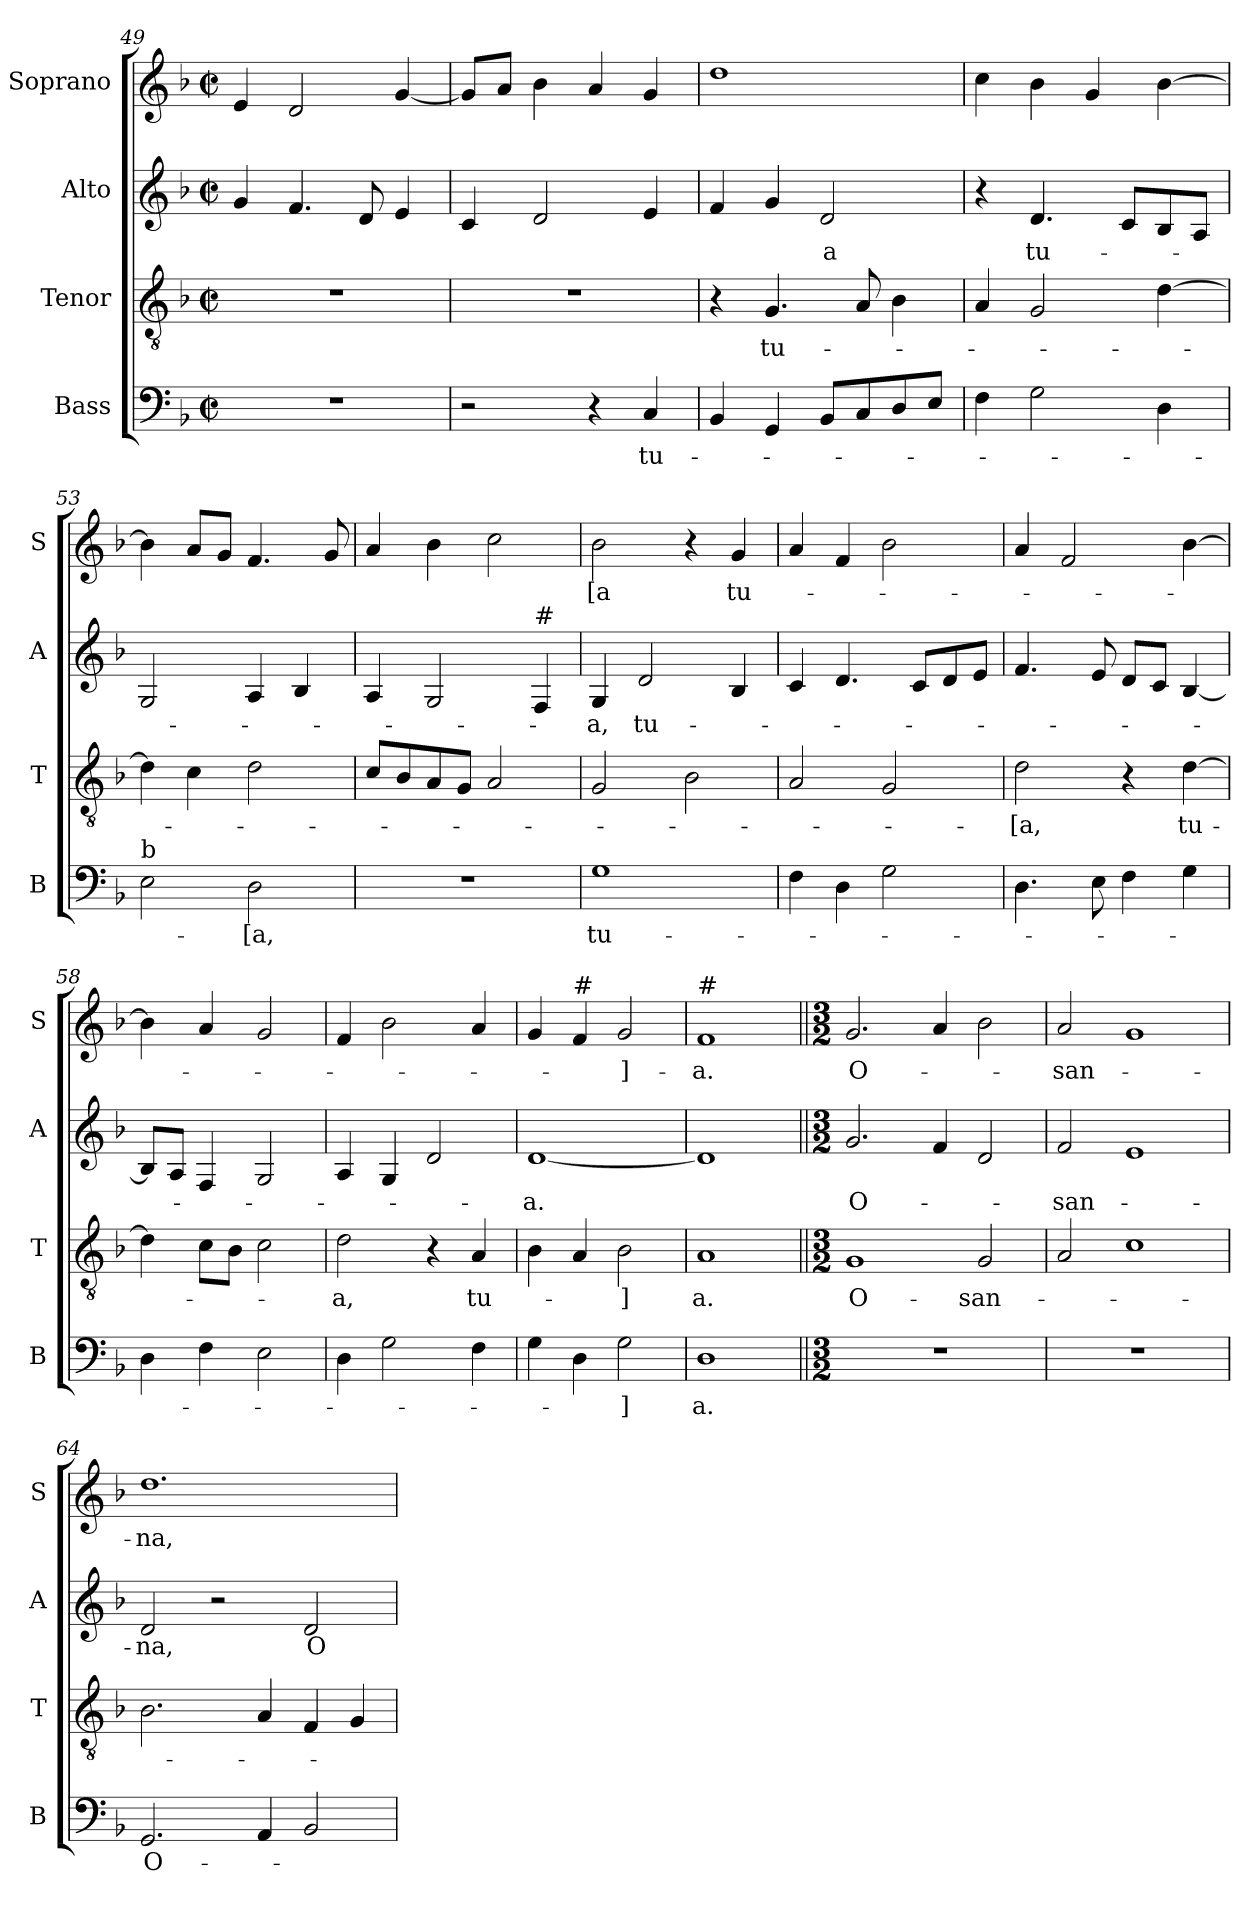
**kern	**text	**kern	**text	**kern	**text	**kern	**text
*part4	*part4	*part3	*part3	*part2	*part2	*part1	*part1
*staff4	*staff4	*staff3	*staff3	*staff2	*staff2	*staff1	*staff1
*I"Bass	*	*I"Tenor	*	*I"Alto	*	*I"Soprano	*
*I'B	*	*I'T	*	*I'A	*	*I'S	*
*clefF4	*	*clefGv2	*	*clefG2	*	*clefG2	*
*k[b-]	*	*k[b-]	*	*k[b-]	*	*k[b-]	*
*F:	*	*F:	*	*F:	*	*F:	*
*M2/2	*	*M2/2	*	*M2/2	*	*M2/2	*
*met(c|)	*	*met(c|)	*	*met(c|)	*	*met(c|)	*
=49	=49	=49	=49	=49	=49	=49	=49
1r	.	1r	.	4g/	.	4e/	.
.	.	.	.	4.f/	.	2d/	.
.	.	.	.	8d/	.	.	.
.	.	.	.	4e/	.	[4g/	.
!!LO:LB:g=z
=50	=50	=50	=50	=50	=50	=50	=50
2r	.	1r	.	4c/	.	8g/L]	.
.	.	.	.	.	.	8a/J	.
.	.	.	.	2d/	.	4b-\	.
4r	.	.	.	.	.	4a/	.
4C/	tu-	.	.	4e/	.	4g/	.
=51	=51	=51	=51	=51	=51	=51	=51
4BB-/	.	4r	.	4f/	.	1dd	.
4GG/	.	4.G/	-tu-	4g/	.	.	.
8BB-/L	.	.	.	2d/	-a	.	.
8C/	.	8A/	.	.	.	.	.
8D/	.	4B-\	.	.	.	.	.
8E/J	.	.	.	.	.	.	.
=52	=52	=52	=52	=52	=52	=52	=52
4F\	.	4A/	.	4r	.	4cc\	.
2G\	.	2G/	.	4.d/	tu-	4b-\	.
.	.	.	.	.	.	4g/	.
.	.	.	.	8c/L	.	.	.
4D\	.	[4d\	.	8B-/	.	[4b-\	.
.	.	.	.	8A/J	.	.	.
=53	=53	=53	=53	=53	=53	=53	=53
!LO:TX:a:t=b	!	!	!	!	!	!	!
2E\	.	4d\]	.	2G/	.	4b-\]	.
.	.	4c\	.	.	.	8a/L	.
.	.	.	.	.	.	8g/J	.
2D\	-[a,	2d\	.	4A/	.	4.f/	.
.	.	.	.	4B-/	.	.	.
.	.	.	.	.	.	8g/	.
=54	=54	=54	=54	=54	=54	=54	=54
1r	.	8c/L	.	4A/	.	4a/	.
.	.	8B-/	.	.	.	.	.
.	.	8A/	.	2G/	.	4b-\	.
.	.	8G/J	.	.	.	.	.
.	.	2A/	.	.	.	2cc\	.
!	!	!	!	!LO:TX:a:t=#	!	!	!
.	.	.	.	4F/	.	.	.
=55	=55	=55	=55	=55	=55	=55	=55
1G	tu-	2G/	.	4G/	-a,	2b-\	-[a
.	.	.	.	2d/	tu-	.	.
.	.	2B-\	.	.	.	4r	.
.	.	.	.	4B-/	.	4g/	tu-
!!LO:LB:g=z
=56	=56	=56	=56	=56	=56	=56	=56
4F\	.	2A/	.	4c/	.	4a/	.
4D\	.	.	.	4.d/	.	4f/	.
2G\	.	2G/	.	.	.	2b-\	.
.	.	.	.	8c/L	.	.	.
.	.	.	.	8d/	.	.	.
.	.	.	.	8e/J	.	.	.
=57	=57	=57	=57	=57	=57	=57	=57
4.D\	.	2d\	-[a,	4.f/	.	4a/	.
.	.	.	.	.	.	2f/	.
8E\	.	.	.	8e/	.	.	.
4F\	.	4r	.	8d/L	.	.	.
.	.	.	.	8c/J	.	.	.
4G\	.	[4d\	tu-	[4B-/	.	[4b-\	.
=58	=58	=58	=58	=58	=58	=58	=58
4D\	.	4d\]	.	8B-/L]	.	4b-\]	.
.	.	.	.	8A/J	.	.	.
4F\	.	8c\L	.	4F/	.	4a/	.
.	.	8B-\J	.	.	.	.	.
2E\	.	2c\	.	2G/	.	2g/	.
=59	=59	=59	=59	=59	=59	=59	=59
4D\	.	2d\	-a,	4A/	.	4f/	.
2G\	.	.	.	4G/	.	2b-\	.
.	.	4r	.	2d/	.	.	.
4F\	.	4A/	tu-	.	.	4a/	.
=60	=60	=60	=60	=60	=60	=60	=60
4G\	.	4B-\	.	[1d	-a.	4g/	.
!	!	!	!	!	!	!LO:TX:a:t=#	!
4D\	.	4A/	.	.	.	4f/	.
2G\	-]	2B-\	-]	.	.	2g/	-]-
=61	=61	=61	=61	=61	=61	=61	=61
!	!	!	!	!	!	!LO:TX:a:t=#	!
1D	a.	1A	a.	1d]	.	1f	-a.
!!LO:LB:g=z
=62||	=62||	=62||	=62||	=62||	=62||	=62||	=62||
*M3/2	*	*M3/2	*	*M3/2	*	*M3/2	*
1.r	.	1G	O-	2.g/	O-	2.g/	O-
.	.	.	.	4f/	.	4a/	.
.	.	2G/	-san-	2d/	.	2b-\	.
=63	=63	=63	=63	=63	=63	=63	=63
1.r	.	2A/	.	2f/	-san-	2a/	-san-
.	.	1c	.	1e	.	1g	.
=64	=64	=64	=64	=64	=64	=64	=64
2.GG/	O-	2.B-\	.	2d/	-na,	1.dd	-na,
.	.	.	.	2r	.	.	.
4AA/	.	4A/	.	.	.	.	.
2BB-/	.	4F/	.	2d/	O	.	.
.	.	4G/	.	.	.	.	.
=	=	=	=	=	=	=	=
*-	*-	*-	*-	*-	*-	*-	*-
